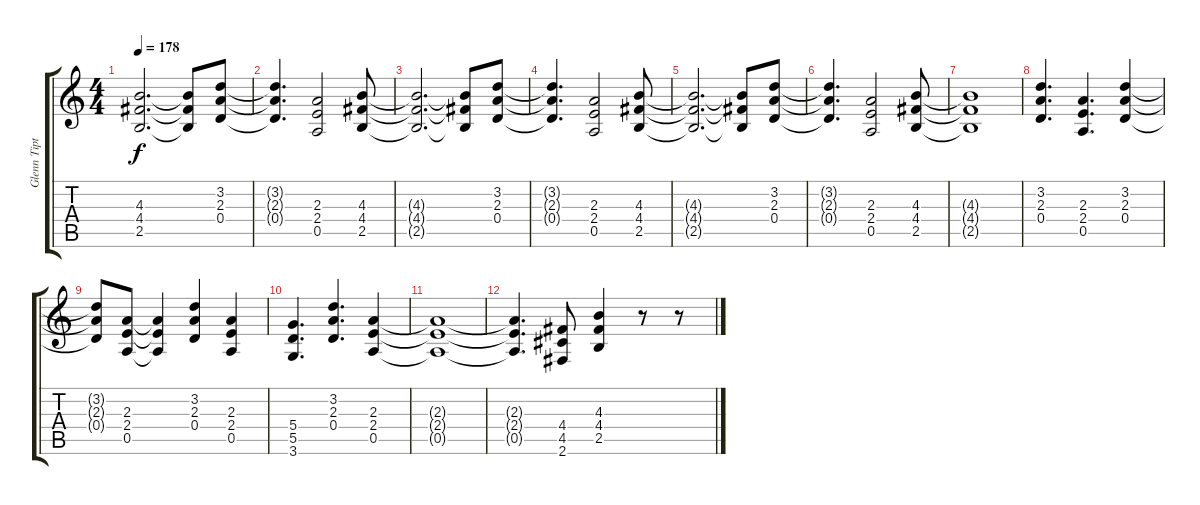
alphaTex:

\track ("Glenn Tipton" "Glenn Tipt") {instrument distortionguitar}
\staff {score tabs}
\tuning (E4 B3 G3 D3 A2 E2) {hide}
\ts (4 4)
\tempo 178
\clef g2
\ks c
(4.3{t} 4.4{t} 2.5{t}).2{d dy f} (4.3{t} 4.4{t} 2.5{t}).8 (3.2 2.3 0.4).8 |
(3.2{t} 2.3{t} 0.4{t}).4{d} (2.3 2.4 0.5).2 (4.3 4.4 2.5).8 |
(4.3{t} 4.4{t} 2.5{t}).2{d} (4.3{t} 4.4{t} 2.5{t}).8 (3.2 2.3 0.4).8 |
(3.2{t} 2.3{t} 0.4{t}).4{d} (2.3 2.4 0.5).2 (4.3 4.4 2.5).8 |
(4.3{t} 4.4{t} 2.5{t}).2{d} (4.3{t} 4.4{t} 2.5{t}).8 (3.2 2.3 0.4).8 |
(3.2{t} 2.3{t} 0.4{t}).4{d} (2.3 2.4 0.5).2 (4.3 4.4 2.5).8 |
(4.3{t} 4.4{t} 2.5{t}).1 |
(3.2 2.3 0.4).4{d} (2.3 2.4 0.5).4{d} (3.2 2.3 0.4).4 |
(3.2{t} 2.3{t} 0.4{t}).8 (2.3 2.4 0.5).8 (2.3{t} 2.4{t} 0.5{t}).4 (3.2 2.3 0.4).4 (2.3 2.4 0.5).4 |
(5.4 5.5 3.6).4{d} (3.2 2.3 0.4).4{d} (2.3 2.4 0.5).4 |
(2.3{t} 2.4{t} 0.5{t}).1 |
(2.3{t} 2.4{t} 0.5{t}).4{d} (4.4 4.5 2.6).8 (4.3 4.4 2.5).4 r.8 r.8
